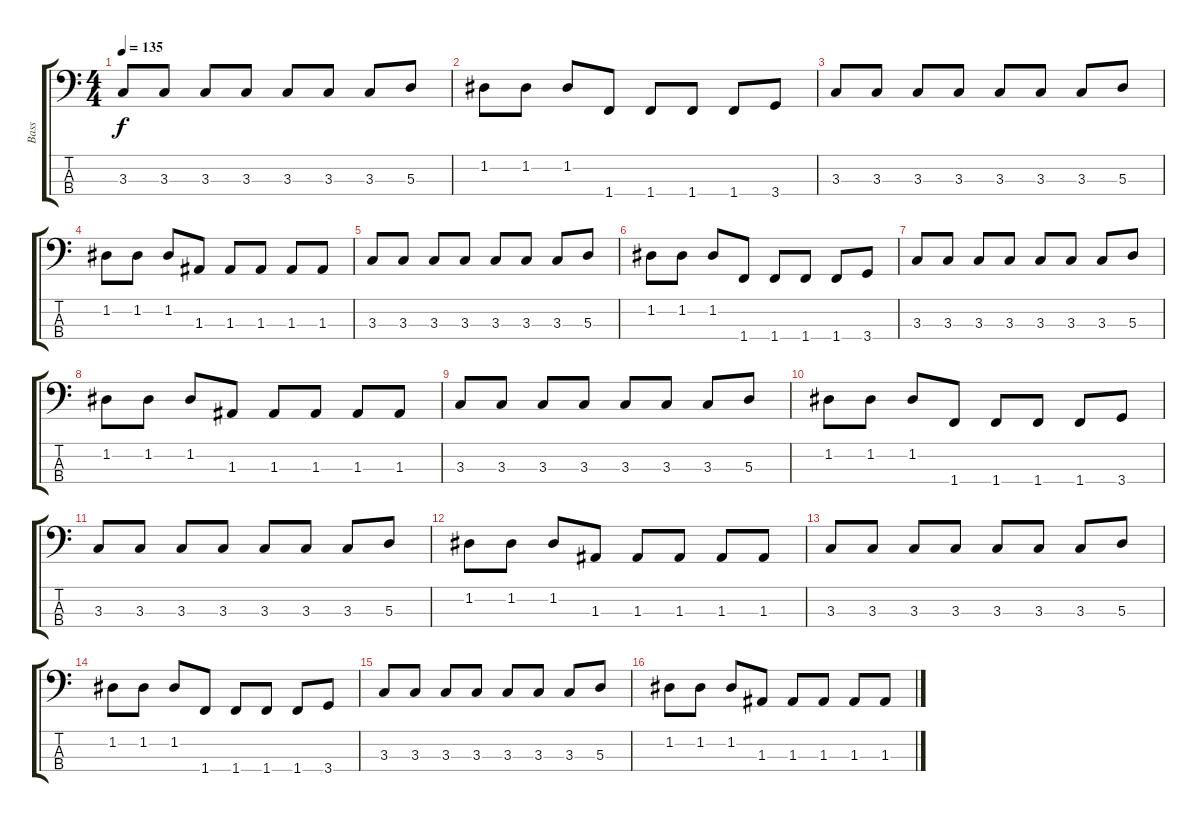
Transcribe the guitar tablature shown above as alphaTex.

\track ("Bass" "Bass") {instrument electricbasspick}
\staff {score tabs}
\tuning (G2 D2 A1 E1) {hide}
\ts (4 4)
\tempo 135
\clef f4
\ks c
3.3.8{dy f} 3.3.8 3.3.8 3.3.8 3.3.8 3.3.8 3.3.8 5.3.8 |
1.2.8 1.2.8 1.2.8 1.4.8 1.4.8 1.4.8 1.4.8 3.4.8 |
3.3.8 3.3.8 3.3.8 3.3.8 3.3.8 3.3.8 3.3.8 5.3.8 |
1.2.8 1.2.8 1.2.8 1.3.8 1.3.8 1.3.8 1.3.8 1.3.8 |
3.3.8 3.3.8 3.3.8 3.3.8 3.3.8 3.3.8 3.3.8 5.3.8 |
1.2.8 1.2.8 1.2.8 1.4.8 1.4.8 1.4.8 1.4.8 3.4.8 |
3.3.8 3.3.8 3.3.8 3.3.8 3.3.8 3.3.8 3.3.8 5.3.8 |
1.2.8 1.2.8 1.2.8 1.3.8 1.3.8 1.3.8 1.3.8 1.3.8 |
3.3.8 3.3.8 3.3.8 3.3.8 3.3.8 3.3.8 3.3.8 5.3.8 |
1.2.8 1.2.8 1.2.8 1.4.8 1.4.8 1.4.8 1.4.8 3.4.8 |
3.3.8 3.3.8 3.3.8 3.3.8 3.3.8 3.3.8 3.3.8 5.3.8 |
1.2.8 1.2.8 1.2.8 1.3.8 1.3.8 1.3.8 1.3.8 1.3.8 |
3.3.8 3.3.8 3.3.8 3.3.8 3.3.8 3.3.8 3.3.8 5.3.8 |
1.2.8 1.2.8 1.2.8 1.4.8 1.4.8 1.4.8 1.4.8 3.4.8 |
3.3.8 3.3.8 3.3.8 3.3.8 3.3.8 3.3.8 3.3.8 5.3.8 |
1.2.8 1.2.8 1.2.8 1.3.8 1.3.8 1.3.8 1.3.8 1.3.8
